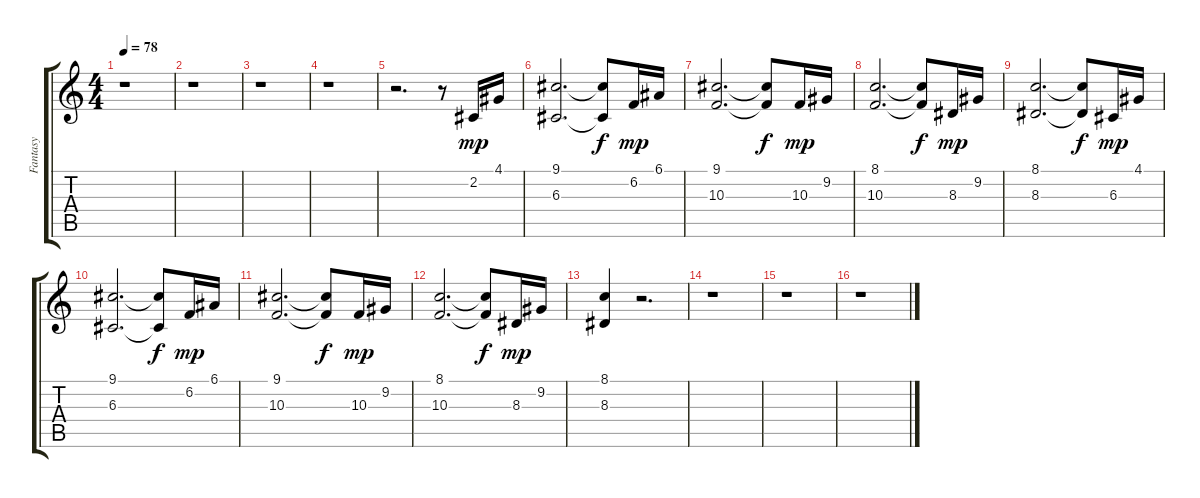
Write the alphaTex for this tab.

\track ("Fantasy" "Fantasy") {instrument pad2warm}
\staff {score tabs}
\tuning (E4 B3 G3 D3 A2 E2) {hide}
\ts (4 4)
\tempo 78
\clef g2
\ks c
r.1{dy mp} |
r.1 |
r.1 |
r.1 |
r.2{d} r.8 2.2.16 4.1.16 |
(9.1 6.3).2{d} (9.1{t} 6.3{t}).8{dy f} 6.2.16{dy mp} 6.1.16 |
(9.1 10.3).2{d} (9.1{t} 10.3{t}).8{dy f} 10.3.16{dy mp} 9.2.16 |
(8.1 10.3).2{d} (8.1{t} 10.3{t}).8{dy f} 8.3.16{dy mp} 9.2.16 |
(8.1 8.3).2{d} (8.1{t} 8.3{t}).8{dy f} 6.3.16{dy mp} 4.1.16 |
(9.1 6.3).2{d} (9.1{t} 6.3{t}).8{dy f} 6.2.16{dy mp} 6.1.16 |
(9.1 10.3).2{d} (9.1{t} 10.3{t}).8{dy f} 10.3.16{dy mp} 9.2.16 |
(8.1 10.3).2{d} (8.1{t} 10.3{t}).8{dy f} 8.3.16{dy mp} 9.2.16 |
(8.1 8.3).4 r.2{d} |
r.1 |
r.1 |
r.1
